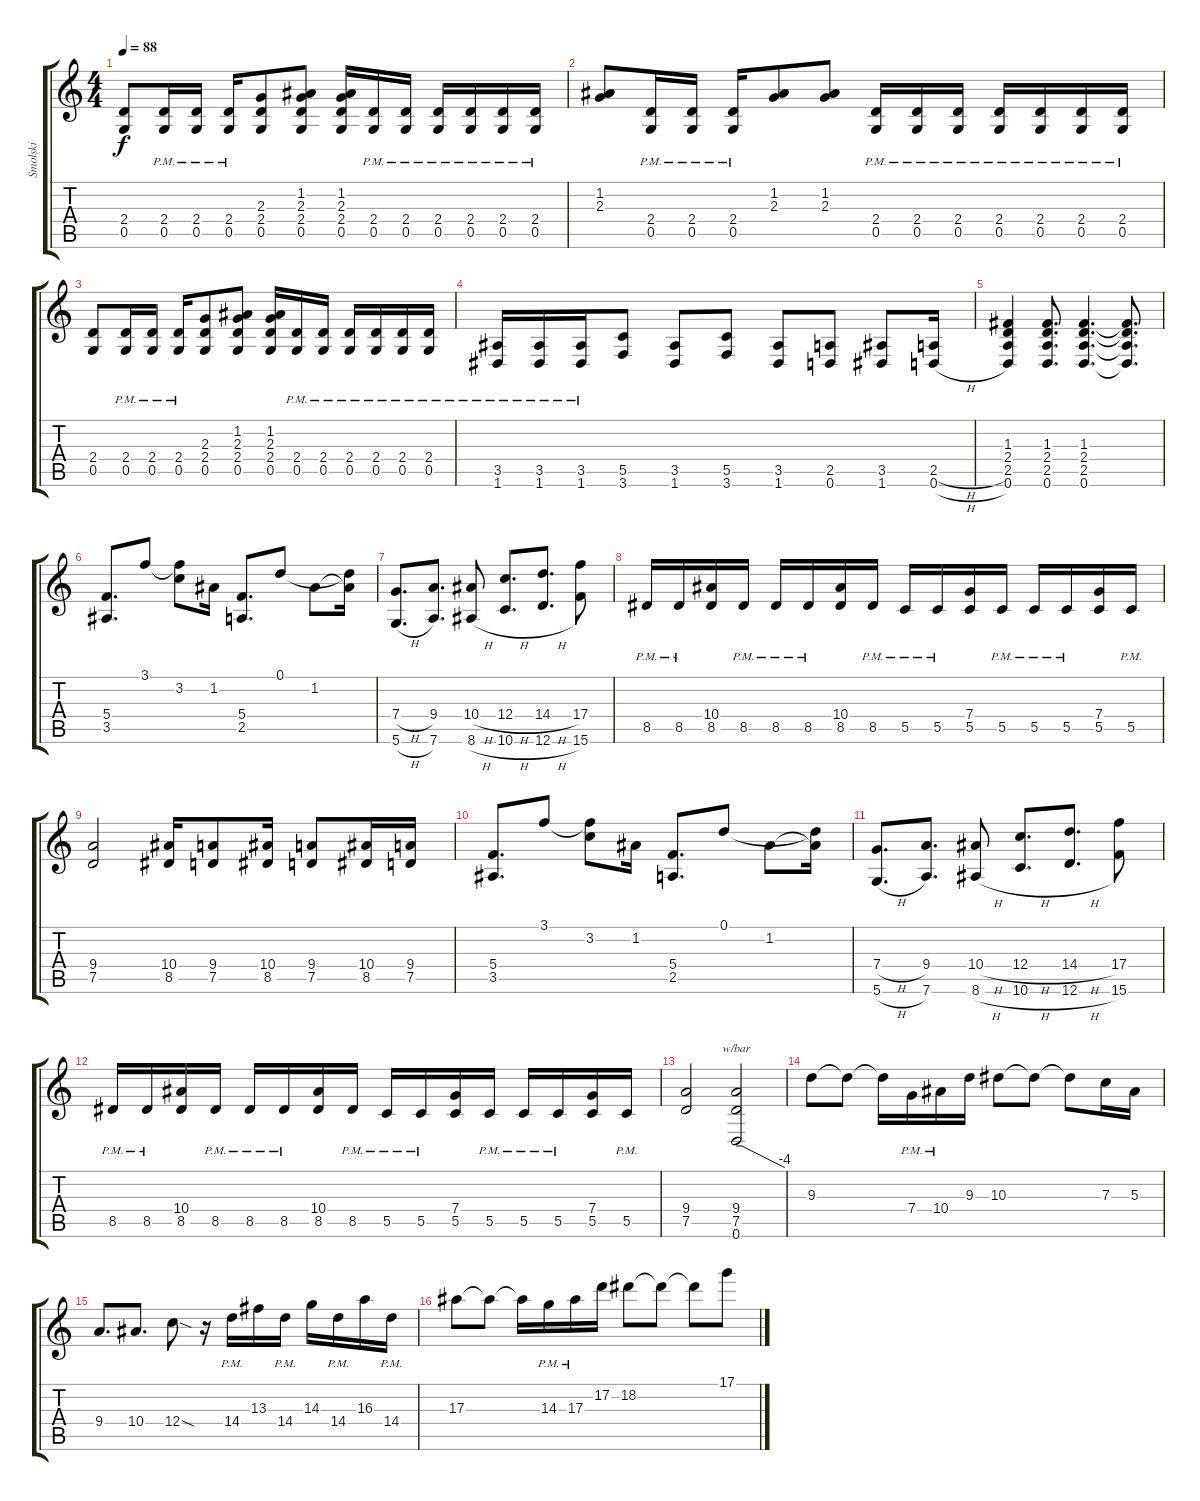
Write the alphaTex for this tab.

\track ("Smolski" "Smolski") {instrument distortionguitar}
\staff {score tabs}
\tuning (D4 A3 F3 C3 G2 D2) {hide}
\ts (4 4)
\tempo 88
\clef g2
\ks c
(2.4 0.5).8{dy f instrument distortionguitar} (2.4{pm} 0.5{pm}).16 (2.4{pm} 0.5{pm}).16 (2.4{pm} 0.5{pm}).16 (2.3 2.4 0.5).8 (1.2 2.3 2.4 0.5).8 (1.2 2.3 2.4 0.5).16 (2.4{pm} 0.5{pm}).16 (2.4{pm} 0.5{pm}).16 (2.4{pm} 0.5{pm}).16 (2.4{pm} 0.5{pm}).16 (2.4{pm} 0.5{pm}).16 (2.4{pm} 0.5{pm}).16 |
(1.2 2.3).8 (2.4 0.5{pm}).16 (2.4 0.5{pm}).16 (2.4 0.5{pm}).16 (1.2 2.3).8 (1.2 2.3).8 (2.4 0.5{pm}).16 (2.4 0.5{pm}).16 (2.4 0.5{pm}).16 (2.4 0.5{pm}).16 (2.4 0.5{pm}).16 (2.4 0.5{pm}).16 (2.4 0.5{pm}).16 |
(2.4 0.5).8 (2.4{pm} 0.5{pm}).16 (2.4{pm} 0.5{pm}).16 (2.4{pm} 0.5{pm}).16 (2.3 2.4 0.5).8 (1.2 2.3 2.4 0.5).8 (1.2 2.3 2.4 0.5).16 (2.4{pm} 0.5{pm}).16 (2.4{pm} 0.5{pm}).16 (2.4{pm} 0.5{pm}).16 (2.4{pm} 0.5{pm}).16 (2.4{pm} 0.5{pm}).16 (2.4{pm} 0.5{pm}).16 |
(3.5{pm} 1.6{pm}).16 (3.5{pm} 1.6{pm}).16 (3.5{pm} 1.6{pm}).16 (5.5 3.6).8 (3.5 1.6).8 (5.5 3.6).8 (3.5 1.6).8 (2.5 0.6).8 (3.5 1.6).8 (2.5{h} 0.6{h}).16 |
(1.3 2.4 2.5 0.6).4 (1.3 2.4 2.5 0.6).8{d} (1.3 2.4 2.5 0.6).4{d} (1.3{t} 2.4{t} 2.5{t} 0.6{t}).8{d} |
(5.4 3.5).8{d} 3.1.8 (3.1{t} 3.2).8 1.2.16 (5.4 2.5).8{d} 0.1.8 1.2.8 (0.1{t} 1.2{t}).16 |
(7.4{h} 5.6{h}).8{d} (9.4 7.6).8{d} (10.4{h} 8.6{h}).8 (12.4{h} 10.6{h}).8{d} (14.4{h} 12.6{h}).8{d} (17.4 15.6).8 |
8.5{pm}.16 8.5{pm}.16 (10.4 8.5).16 8.5{pm}.16 8.5{pm}.16 8.5{pm}.16 (10.4 8.5).16 8.5{pm}.16 5.5{pm}.16 5.5{pm}.16 (7.4 5.5).16 5.5{pm}.16 5.5{pm}.16 5.5{pm}.16 (7.4 5.5).16 5.5{pm}.16 |
(9.4 7.5).2 (10.4 8.5).16 (9.4 7.5).8 (10.4 8.5).16 (9.4 7.5).8 (10.4 8.5).16 (9.4 7.5).16 |
(5.4 3.5).8{d} 3.1.8 (3.1{t} 3.2).8 1.2.16 (5.4 2.5).8{d} 0.1.8 1.2.8 (0.1{t} 1.2{t}).16 |
(7.4{h} 5.6{h}).8{d} (9.4 7.6).8{d} (10.4{h} 8.6{h}).8 (12.4{h} 10.6{h}).8{d} (14.4{h} 12.6{h}).8{d} (17.4 15.6).8 |
8.5{pm}.16 8.5{pm}.16 (10.4 8.5).16 8.5{pm}.16 8.5{pm}.16 8.5{pm}.16 (10.4 8.5).16 8.5{pm}.16 5.5{pm}.16 5.5{pm}.16 (7.4 5.5).16 5.5{pm}.16 5.5{pm}.16 5.5{pm}.16 (7.4 5.5).16 5.5{pm}.16 |
(9.4 7.5).2 (9.4 7.5 0.6).2{tbe (custom default 0 0 7 0 60 -16)} |
9.3.8{balance 2} 9.3{t}.8 9.3{t}.16 7.4{pm}.16 10.4{pm}.16 9.3.16 10.3.8 10.3{t}.8 10.3{t}.8 7.3.16 5.3.16 |
9.4.8{d} 10.4.8{d} 12.4{sod}.8 r.16 14.4{pm}.16 13.3.16 14.4{pm}.16 14.3.16 14.4{pm}.16 16.3.16 14.4{pm}.16 |
17.3.8 17.3{t}.8 17.3{t}.16 14.3{pm}.16 17.3{pm}.16 17.2.16 18.2.8 18.2{t}.8 18.2{t}.8 17.1.8
